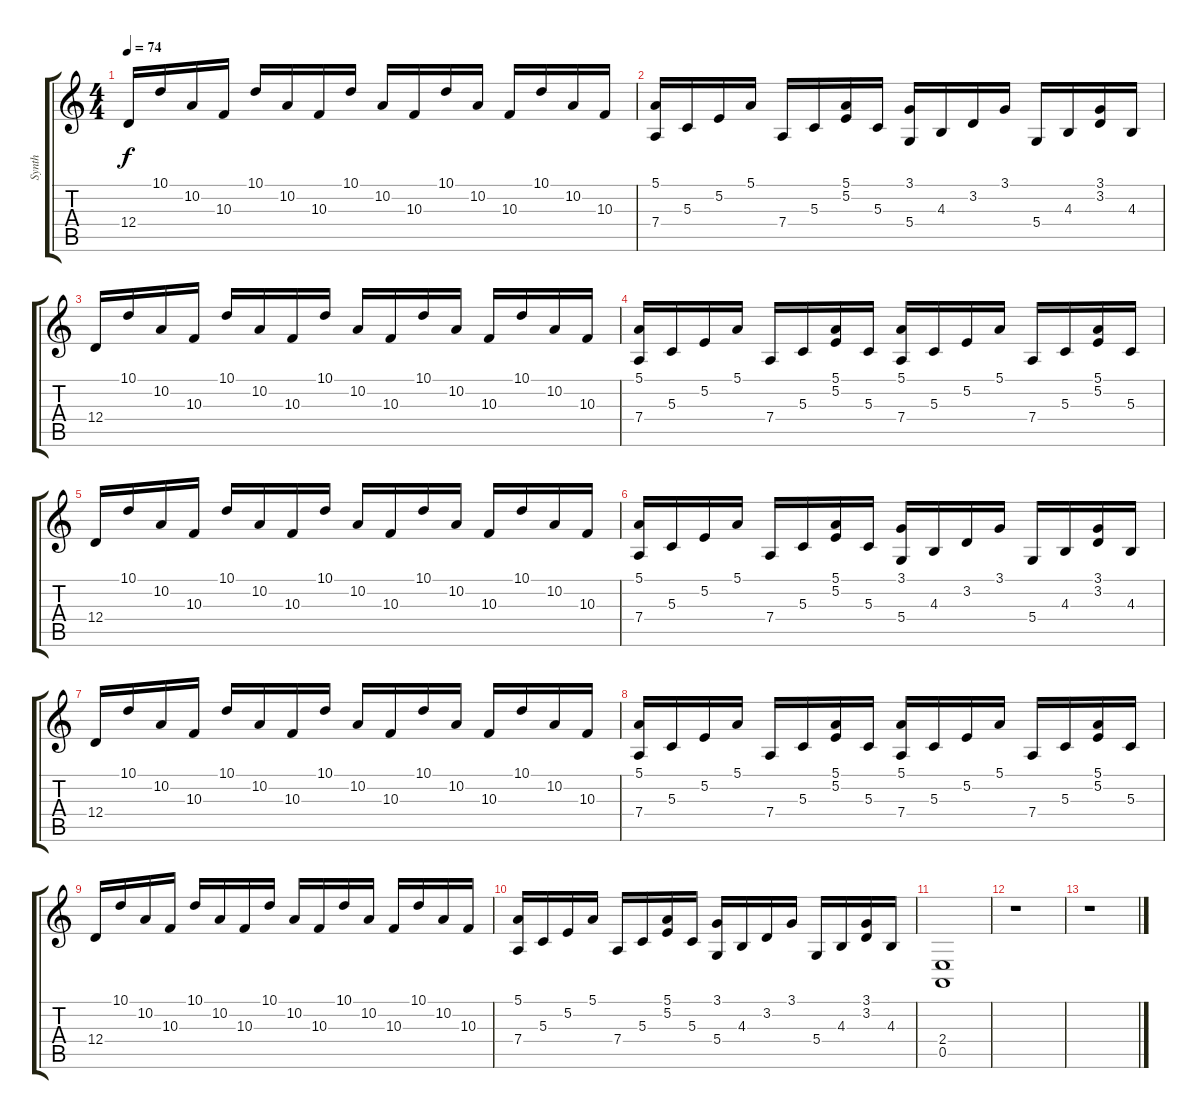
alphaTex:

\track ("Synth" "Synth") {instrument fx4atmosphere}
\staff {score tabs}
\tuning (E4 B3 G3 D3 A2 E2) {hide}
\ts (4 4)
\tempo 74
\clef g2
\ks c
12.4.16{dy f} 10.1.16 10.2.16 10.3.16 10.1.16 10.2.16 10.3.16 10.1.16 10.2.16 10.3.16 10.1.16 10.2.16 10.3.16 10.1.16 10.2.16 10.3.16 |
(5.1 7.4).16 5.3.16 5.2.16 5.1.16 7.4.16 5.3.16 (5.1 5.2).16 5.3.16 (3.1 5.4).16 4.3.16 3.2.16 3.1.16 5.4.16 4.3.16 (3.1 3.2).16 4.3.16 |
12.4.16 10.1.16 10.2.16 10.3.16 10.1.16 10.2.16 10.3.16 10.1.16 10.2.16 10.3.16 10.1.16 10.2.16 10.3.16 10.1.16 10.2.16 10.3.16 |
(5.1 7.4).16 5.3.16 5.2.16 5.1.16 7.4.16 5.3.16 (5.1 5.2).16 5.3.16 (5.1 7.4).16 5.3.16 5.2.16 5.1.16 7.4.16 5.3.16 (5.1 5.2).16 5.3.16 |
12.4.16 10.1.16 10.2.16 10.3.16 10.1.16 10.2.16 10.3.16 10.1.16 10.2.16 10.3.16 10.1.16 10.2.16 10.3.16 10.1.16 10.2.16 10.3.16 |
(5.1 7.4).16 5.3.16 5.2.16 5.1.16 7.4.16 5.3.16 (5.1 5.2).16 5.3.16 (3.1 5.4).16 4.3.16 3.2.16 3.1.16 5.4.16 4.3.16 (3.1 3.2).16 4.3.16 |
12.4.16 10.1.16 10.2.16 10.3.16 10.1.16 10.2.16 10.3.16 10.1.16 10.2.16 10.3.16 10.1.16 10.2.16 10.3.16 10.1.16 10.2.16 10.3.16 |
(5.1 7.4).16 5.3.16 5.2.16 5.1.16 7.4.16 5.3.16 (5.1 5.2).16 5.3.16 (5.1 7.4).16 5.3.16 5.2.16 5.1.16 7.4.16 5.3.16 (5.1 5.2).16 5.3.16 |
12.4.16 10.1.16 10.2.16 10.3.16 10.1.16 10.2.16 10.3.16 10.1.16 10.2.16 10.3.16 10.1.16 10.2.16 10.3.16 10.1.16 10.2.16 10.3.16 |
(5.1 7.4).16 5.3.16 5.2.16 5.1.16 7.4.16 5.3.16 (5.1 5.2).16 5.3.16 (3.1 5.4).16 4.3.16 3.2.16 3.1.16 5.4.16 4.3.16 (3.1 3.2).16 4.3.16 |
(2.4 0.5).1{instrument fx1rain} |
r.1 |
r.1
